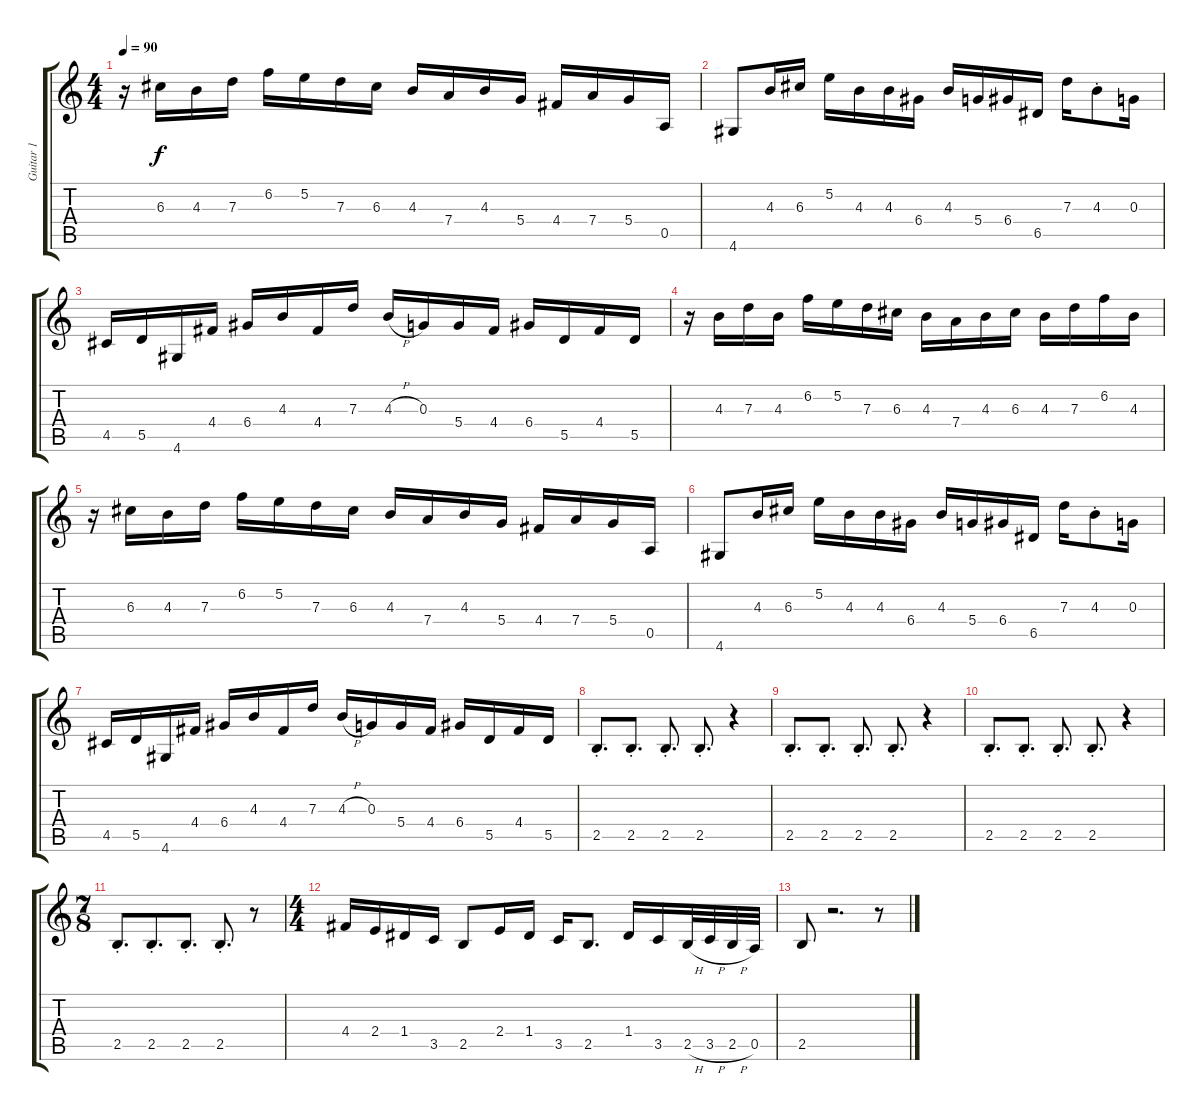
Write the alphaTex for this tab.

\track ("Guitar 1" "Guitar 1") {instrument distortionguitar}
\staff {score tabs}
\tuning (E4 B3 G3 D3 A2 E2) {hide}
\ts (4 4)
\tempo 90
\clef g2
\ks c
r.16{dy f} 6.3.16 4.3.16 7.3.16 6.2.16 5.2.16 7.3.16 6.3.16 4.3.16 7.4.16 4.3.16 5.4.16 4.4.16 7.4.16 5.4.16 0.5.16 |
4.6.8 4.3.16 6.3.16 5.2.16 4.3.16 4.3.16 6.4.16 4.3.16 5.4.16 6.4.16 6.5.16 7.3.16 4.3{st}.8 0.3.16 |
4.5.16 5.5.16 4.6.16 4.4.16 6.4.16 4.3.16 4.4.16 7.3.16 4.3{h}.16 0.3.16 5.4.16 4.4.16 6.4.16 5.5.16 4.4.16 5.5.16 |
r.16 4.3.16 7.3.16 4.3.16 6.2.16 5.2.16 7.3.16 6.3.16 4.3.16 7.4.16 4.3.16 6.3.16 4.3.16 7.3.16 6.2.16 4.3.16 |
r.16 6.3.16 4.3.16 7.3.16 6.2.16 5.2.16 7.3.16 6.3.16 4.3.16 7.4.16 4.3.16 5.4.16 4.4.16 7.4.16 5.4.16 0.5.16 |
4.6.8 4.3.16 6.3.16 5.2.16 4.3.16 4.3.16 6.4.16 4.3.16 5.4.16 6.4.16 6.5.16 7.3.16 4.3{st}.8 0.3.16 |
4.5.16 5.5.16 4.6.16 4.4.16 6.4.16 4.3.16 4.4.16 7.3.16 4.3{h}.16 0.3.16 5.4.16 4.4.16 6.4.16 5.5.16 4.4.16 5.5.16 |
2.5{st}.8{d} 2.5{st}.8{d} 2.5{st}.8{d} 2.5{st}.8{d} r.4 |
2.5{st}.8{d} 2.5{st}.8{d} 2.5{st}.8{d} 2.5{st}.8{d} r.4 |
2.5{st}.8{d} 2.5{st}.8{d} 2.5{st}.8{d} 2.5{st}.8{d} r.4 |
\ts (7 8)
2.5{st}.8{d} 2.5{st}.8{d} 2.5{st}.8{d} 2.5{st}.8{d} r.8 |
\ts (4 4)
4.4.16 2.4.16 1.4.16 3.5.16 2.5.8 2.4.16 1.4.16 3.5.16 2.5.8{d} 1.4.16 3.5.16 2.5{h}.32 3.5{h}.32 2.5{h}.32 0.5.32 |
2.5.8 r.2{d} r.8
